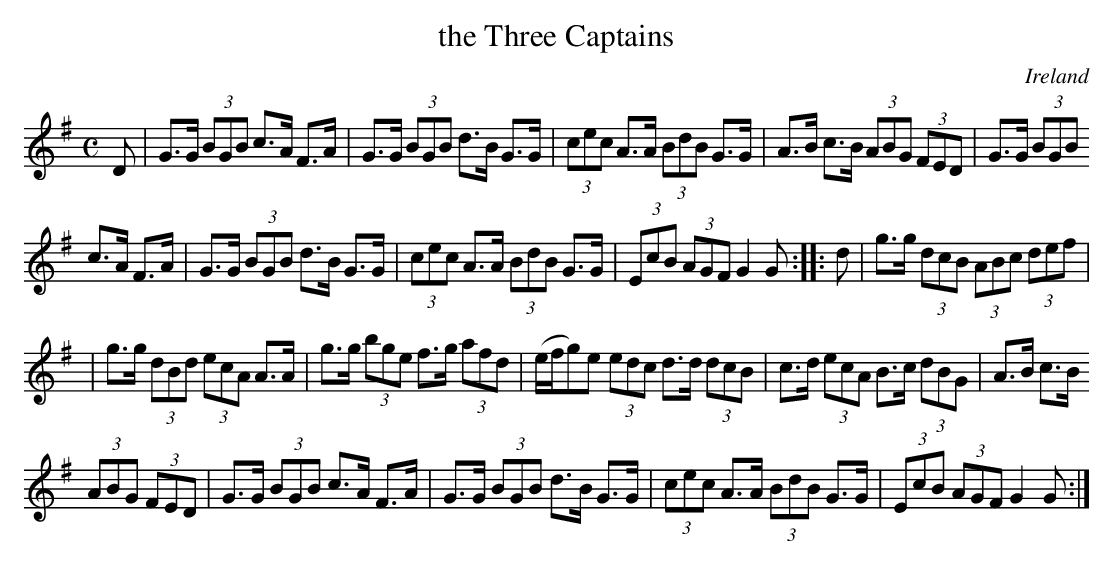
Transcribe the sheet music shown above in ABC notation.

X:1
T: the Three Captains
O: Ireland
M: C
L: 1/8
K: G
D | G>G (3BGB c>A F>A | G>G (3BGB d>B G>G | (3cec A>A (3BdB G>G | A>B c>B (3ABG (3FED | G>G (3BGB
c>A F>A | G>G (3BGB d>B G>G | (3cec A>A (3BdB G>G | (3EcB (3AGF G2 G :: d | g>g (3dcB (3ABc (3def |
| g>g (3dBd (3ecA A>A | g>g (3bge f>g (3afd | (e/f/g)e (3edc d>d (3dcB | c>d (3ecA B>c (3dBG | A>B c>B
(3ABG (3FED | G>G (3BGB c>A F>A | G>G (3BGB d>B G>G | (3cec A>A (3BdB G>G | (3EcB (3AGF G2 G :|
